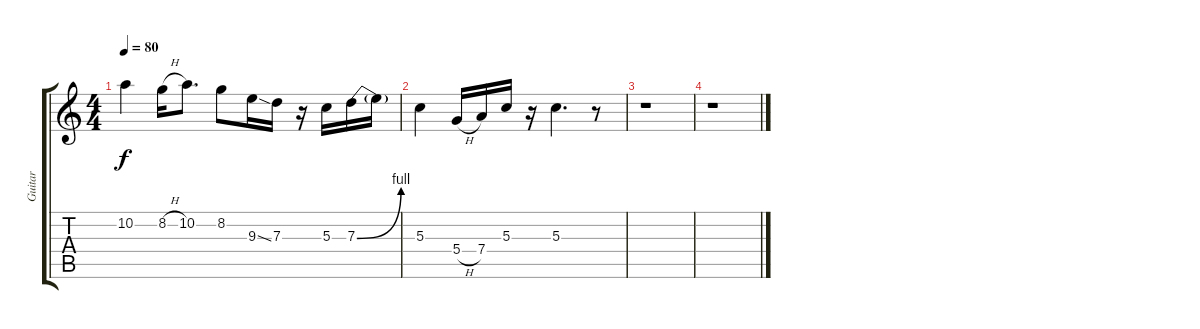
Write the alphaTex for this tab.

\track ("Guitar" "Guitar") {instrument overdrivenguitar}
\staff {score tabs}
\tuning (E4 B3 G3 D3 A2 E2) {hide}
\ts (4 4)
\tempo 80
\clef g2
\ks c
10.2.4{dy f} 8.2{h}.16 10.2.8{d} 8.2.8 9.3{ss}.16 7.3.16 r.16 5.3.16 7.3{be (bend 0 0 60 4)}.16 7.3{t}.16 |
5.3.4 5.4{h}.16 7.4.16 5.3.16 r.16 5.3.4{d} r.8 |
r.1 |
r.1
